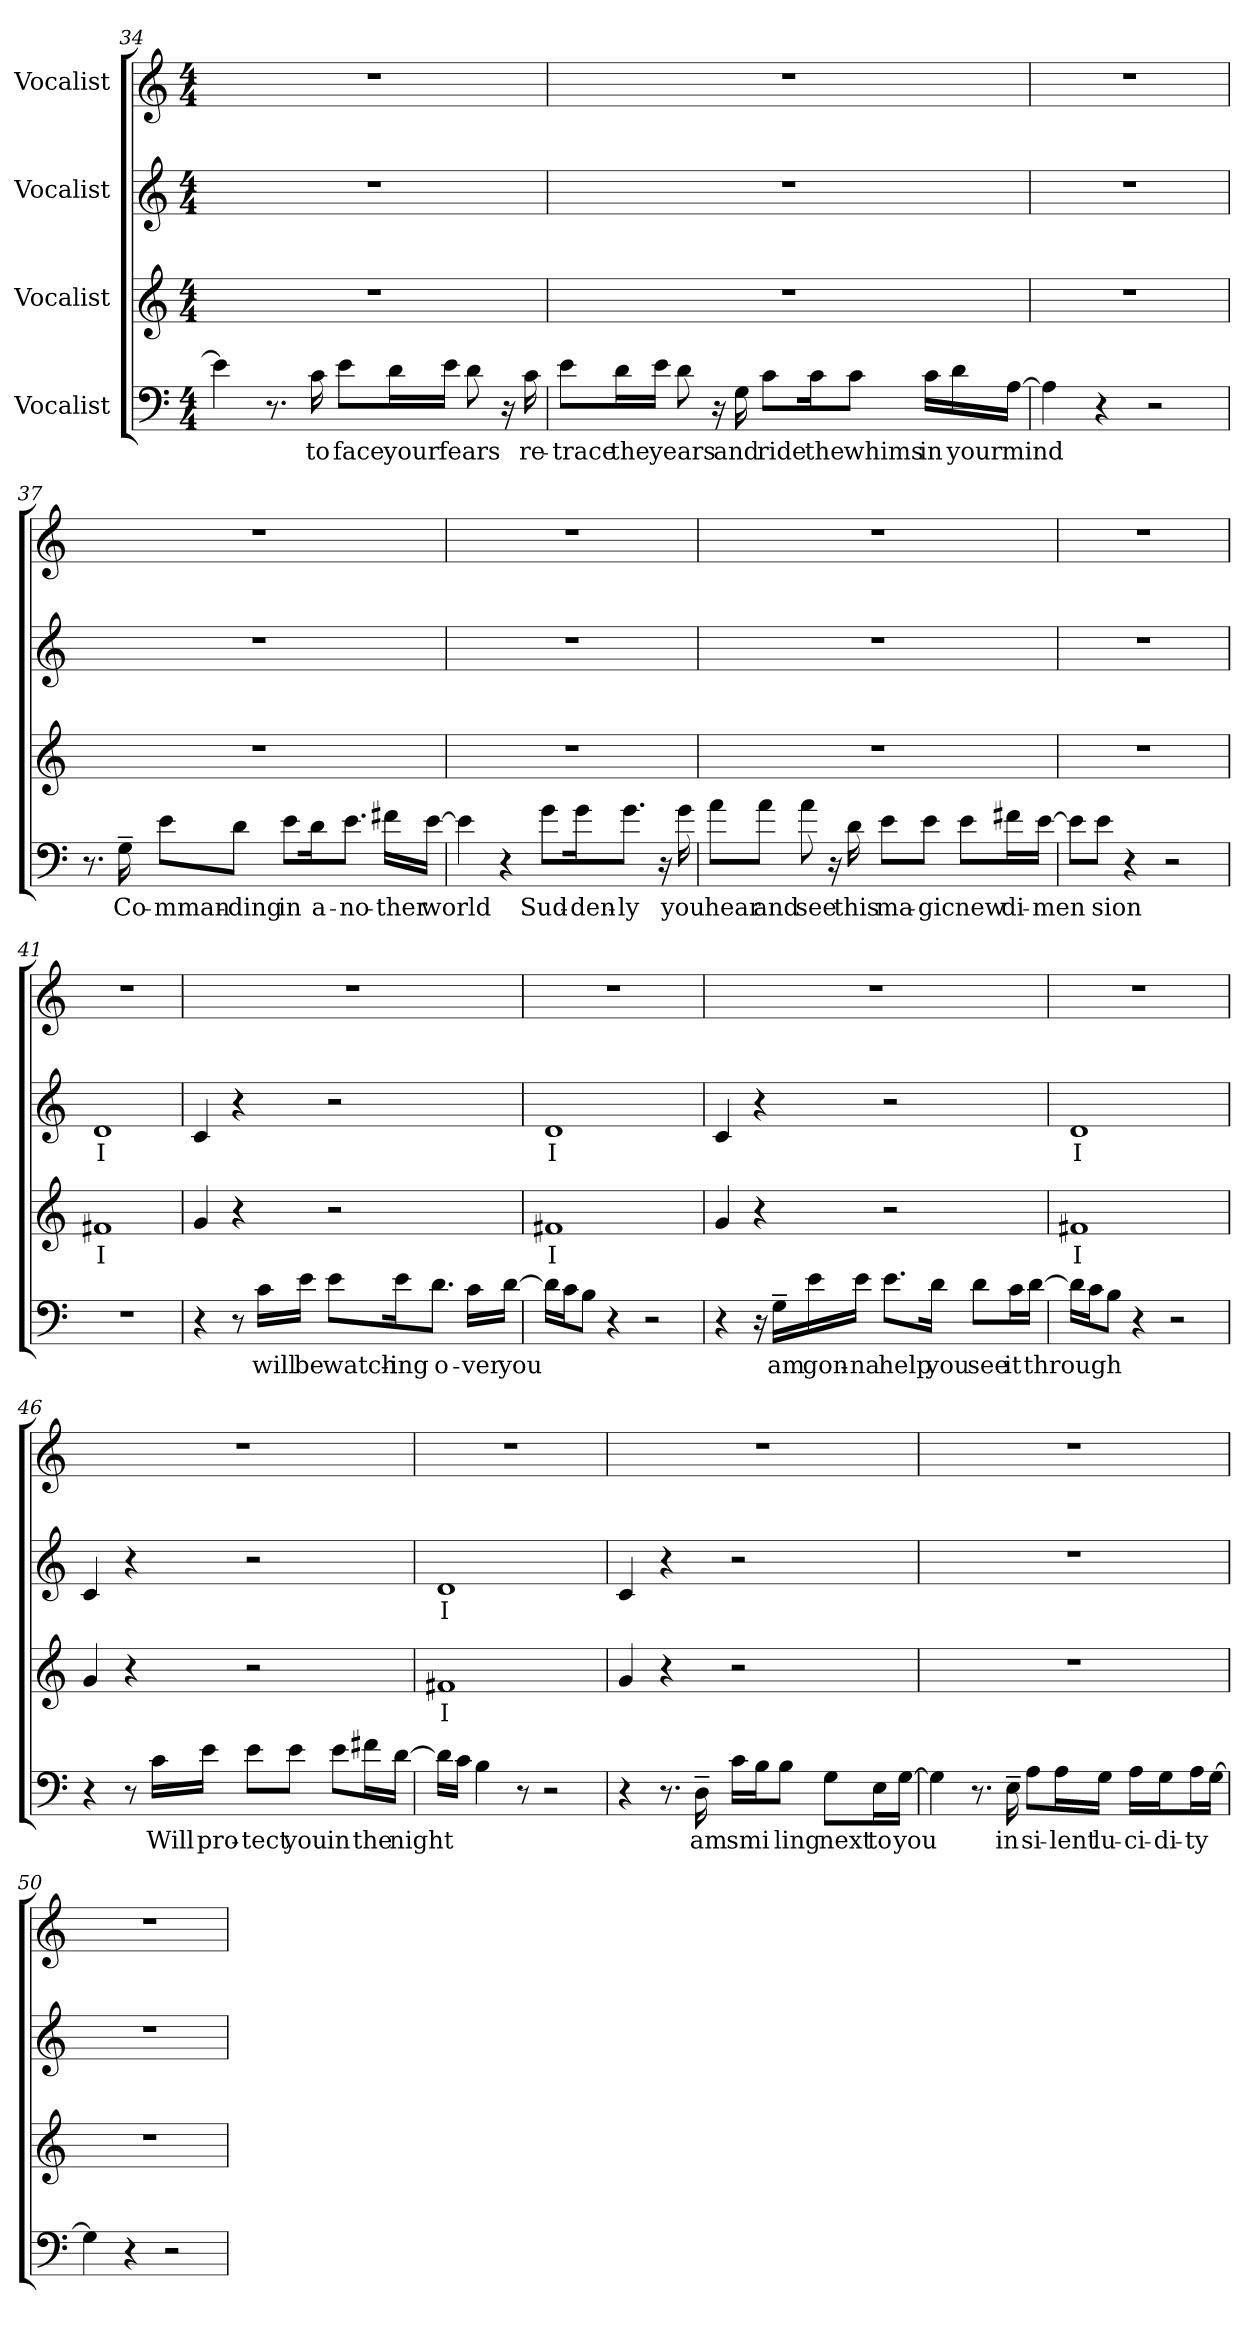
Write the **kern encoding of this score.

**kern	**text	**kern	**text	**kern	**text	**kern
*part4	*part4	*part3	*part3	*part2	*part2	*part1
*staff4	*staff4	*staff3	*staff3	*staff2	*staff2	*staff1
*I"Vocalist	*	*I"Vocalist	*	*I"Vocalist	*	*I"Vocalist
*clefF4	*	*clefG2	*	*clefG2	*	*clefG2
*M4/4	*	*M4/4	*	*M4/4	*	*M4/4
=34	=34	=34	=34	=34	=34	=34
4e]	_	1r	.	1r	.	1r
8.r	.	.	.	.	.	.
16c	to	.	.	.	.	.
8e\L	face	.	.	.	.	.
16d\L	your	.	.	.	.	.
16e\JJ	fears	.	.	.	.	.
8d	_	.	.	.	.	.
16r	.	.	.	.	.	.
16c	re-	.	.	.	.	.
=35	=35	=35	=35	=35	=35	=35
8e\L	-trace	1r	.	1r	.	1r
16d\L	the	.	.	.	.	.
16e\JJ	years	.	.	.	.	.
8d	_	.	.	.	.	.
16r	.	.	.	.	.	.
16G	and	.	.	.	.	.
8c\L	ride	.	.	.	.	.
16c\K	the	.	.	.	.	.
8c\J	whims	.	.	.	.	.
16c\LL	in	.	.	.	.	.
16d\	your	.	.	.	.	.
[16A\JJ	mind	.	.	.	.	.
=36	=36	=36	=36	=36	=36	=36
4A]	_	1r	.	1r	.	1r
4r	.	.	.	.	.	.
2r	.	.	.	.	.	.
=37	=37	=37	=37	=37	=37	=37
8.r	.	1r	.	1r	.	1r
16G~	Co-	.	.	.	.	.
8e\L	-mman-	.	.	.	.	.
8d\J	-ding	.	.	.	.	.
8e\L	in	.	.	.	.	.
16d\K	a-	.	.	.	.	.
8.e\J	-no-	.	.	.	.	.
16f#X\LL	-ther	.	.	.	.	.
[16e\JJ	world	.	.	.	.	.
=38	=38	=38	=38	=38	=38	=38
4e]	_	1r	.	1r	.	1r
4r	.	.	.	.	.	.
8g\L	Sud-	.	.	.	.	.
16g\K	-den-	.	.	.	.	.
8.g\J	-ly	.	.	.	.	.
16r	.	.	.	.	.	.
16g	you	.	.	.	.	.
=39	=39	=39	=39	=39	=39	=39
8a\L	hear	1r	.	1r	.	1r
8a\J	and	.	.	.	.	.
8a	see	.	.	.	.	.
16r	.	.	.	.	.	.
16d	this	.	.	.	.	.
8e\L	ma-	.	.	.	.	.
8e\J	-gic	.	.	.	.	.
8e\L	new	.	.	.	.	.
16f#X\L	di-	.	.	.	.	.
[16e\JJ	-men-	.	.	.	.	.
=40	=40	=40	=40	=40	=40	=40
8e\L]	_	1r	.	1r	.	1r
8e\J	-sion	.	.	.	.	.
4r	.	.	.	.	.	.
2r	.	.	.	.	.	.
=41	=41	=41	=41	=41	=41	=41
1r	.	1f#X	I	1d	I	1r
=42	=42	=42	=42	=42	=42	=42
4r	.	4g	_	4c	_	1r
8r	.	4r	.	4r	.	.
16c\LL	will	.	.	.	.	.
16e\JJ	be	.	.	.	.	.
8e\L	watch-	2r	.	2r	.	.
16e\K	-ing	.	.	.	.	.
8.d\J	o-	.	.	.	.	.
16c\LL	-ver	.	.	.	.	.
[16d\JJ	you	.	.	.	.	.
=43	=43	=43	=43	=43	=43	=43
16d\LL]	_	1f#X	I	1d	I	1r
16c\J	_	.	.	.	.	.
8B\J	_	.	.	.	.	.
4r	.	.	.	.	.	.
2r	.	.	.	.	.	.
=44	=44	=44	=44	=44	=44	=44
4r	.	4g	_	4c	_	1r
16r	.	4r	.	4r	.	.
16G~\LL	am	.	.	.	.	.
16e\	gon-	.	.	.	.	.
16e\JJ	-na	.	.	.	.	.
8.e\L	help	2r	.	2r	.	.
16d\Jk	you	.	.	.	.	.
8d\L	see	.	.	.	.	.
16c\L	it	.	.	.	.	.
[16d\JJ	through	.	.	.	.	.
=45	=45	=45	=45	=45	=45	=45
16d\LL]	_	1f#X	I	1d	I	1r
16c\J	_	.	.	.	.	.
8B\J	_	.	.	.	.	.
4r	.	.	.	.	.	.
2r	.	.	.	.	.	.
=46	=46	=46	=46	=46	=46	=46
4r	.	4g	_	4c	_	1r
8r	.	4r	.	4r	.	.
16c\LL	Will	.	.	.	.	.
16e\JJ	pro-	.	.	.	.	.
8e\L	-tect	2r	.	2r	.	.
8e\J	you	.	.	.	.	.
8e\L	in	.	.	.	.	.
16f#X\L	the	.	.	.	.	.
[16d\JJ	night	.	.	.	.	.
=47	=47	=47	=47	=47	=47	=47
16d\LL]	_	1f#X	I	1d	I	1r
16c\JJ	_	.	.	.	.	.
4B	_	.	.	.	.	.
8r	.	.	.	.	.	.
2r	.	.	.	.	.	.
=48	=48	=48	=48	=48	=48	=48
4r	.	4g	_	4c	_	1r
8.r	.	4r	.	4r	.	.
16D~	am	.	.	.	.	.
16c\LL	smi-	2r	.	2r	.	.
16B\J	_	.	.	.	.	.
8B\J	-ling	.	.	.	.	.
8G\L	next	.	.	.	.	.
16E\L	to	.	.	.	.	.
[16G\JJ	you	.	.	.	.	.
=49	=49	=49	=49	=49	=49	=49
4G]	_	1r	.	1r	.	1r
8.r	.	.	.	.	.	.
16E~	in	.	.	.	.	.
8A\L	si-	.	.	.	.	.
16A\L	-lent	.	.	.	.	.
16G\JJ	lu-	.	.	.	.	.
16A\LL	-ci-	.	.	.	.	.
16G\J	-di-	.	.	.	.	.
16A\L	-ty	.	.	.	.	.
[16G\JJ	_	.	.	.	.	.
=50	=50	=50	=50	=50	=50	=50
4G]	_	1r	.	1r	.	1r
4r	.	.	.	.	.	.
2r	.	.	.	.	.	.
=	=	=	=	=	=	=
*-	*-	*-	*-	*-	*-	*-
